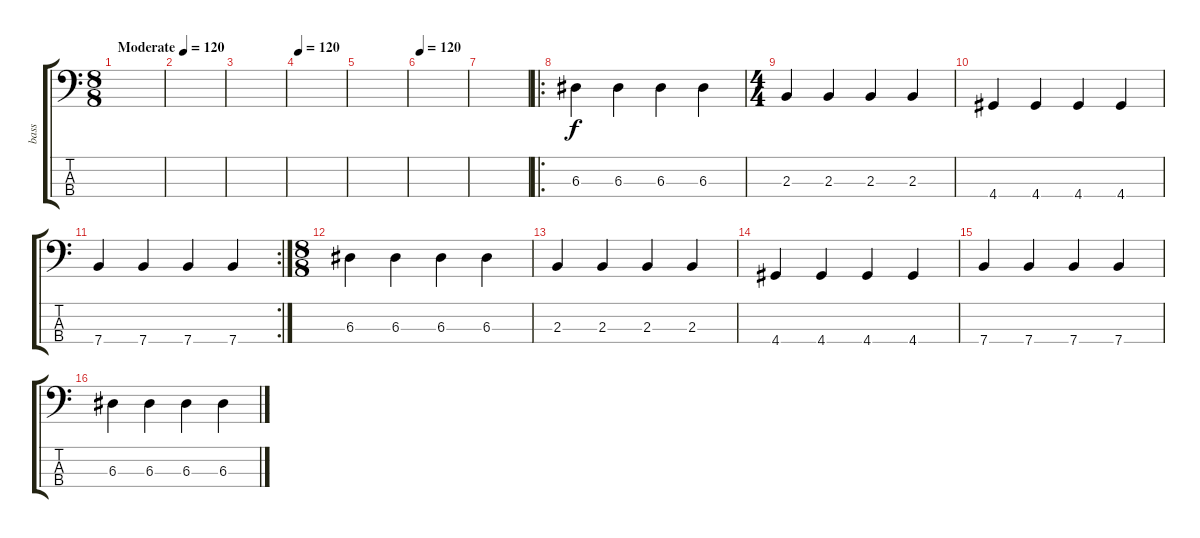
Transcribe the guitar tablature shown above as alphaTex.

\track ("bass" "bass") {instrument electricbassfinger}
\staff {score tabs}
\tuning (G2 D2 A1 E1) {hide}
\ts (8 8)
\tempo (120 "Moderate")
\clef f4
\ks c
|
|
|
\tempo 120
|
|
\tempo 120
|
|
\ro
6.3.4 6.3.4 6.3.4 6.3.4 |
\ts (4 4)
2.3.4 2.3.4 2.3.4 2.3.4 |
4.4.4 4.4.4 4.4.4 4.4.4 |
\rc 2
7.4.4 7.4.4 7.4.4 7.4.4 |
\ts (8 8)
6.3.4 6.3.4 6.3.4 6.3.4 |
2.3.4 2.3.4 2.3.4 2.3.4 |
4.4.4 4.4.4 4.4.4 4.4.4 |
7.4.4 7.4.4 7.4.4 7.4.4 |
6.3.4 6.3.4 6.3.4 6.3.4
